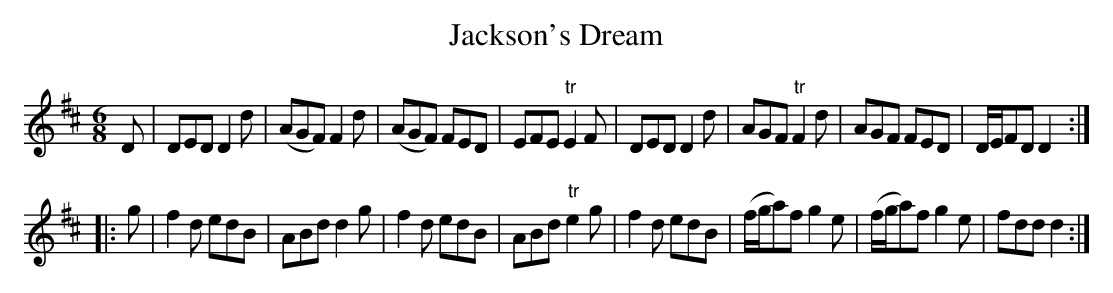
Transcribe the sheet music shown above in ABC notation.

X:1
T:Jackson's Dream
M:6/8
K:D
D|\
DED D2d| (AGF) F2d| (AGF) FED| EFE "tr"E2F|\
DED D2d| AGF "tr"F2d| AGF FED| D/E/FD D2:|
|:g|\
f2d edB| ABd d2g| f2d edB| ABd "tr"e2g|\
f2d edB| (f/g/a)f g2e| (f/g/a)f g2e| fdd d2:|
